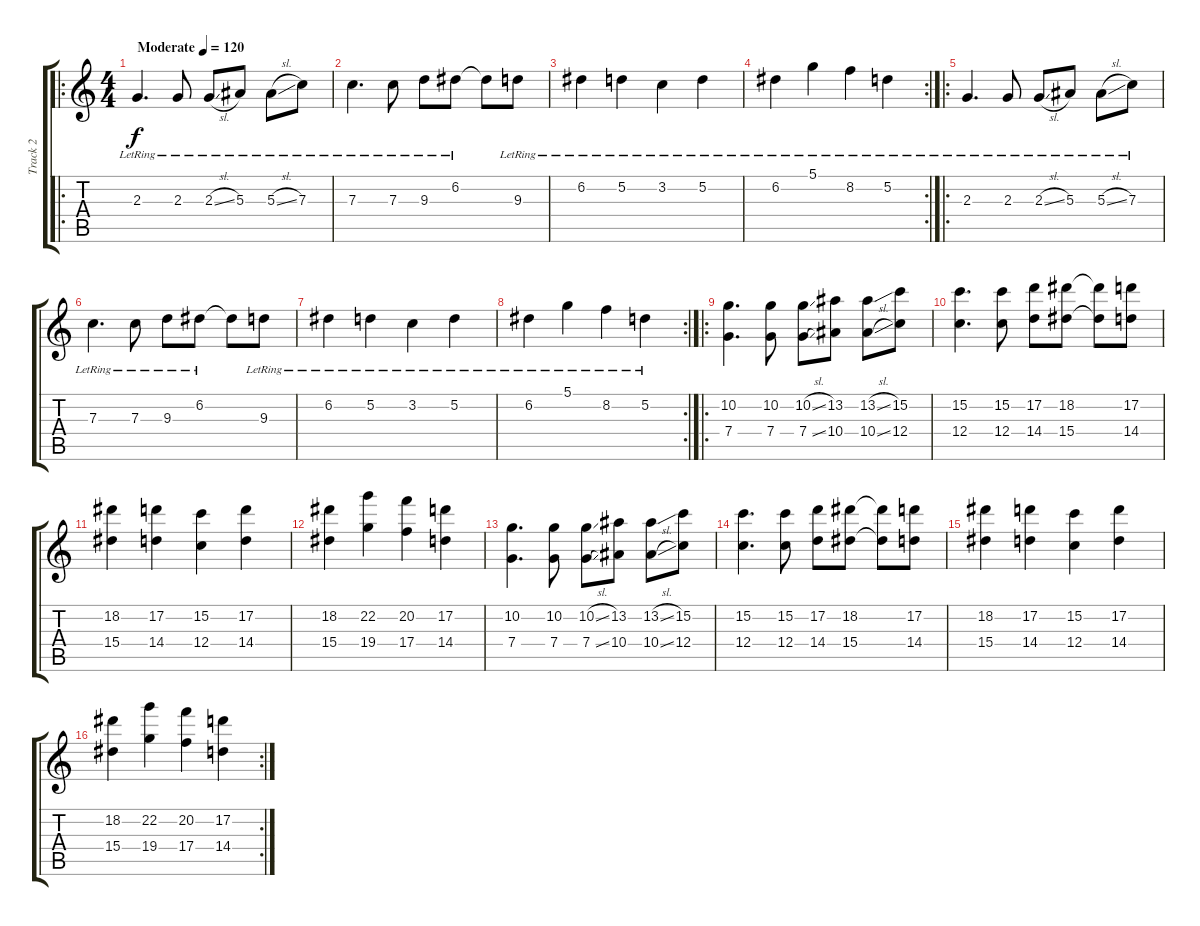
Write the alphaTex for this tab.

\track ("Track 2" "Track 2") {instrument acousticguitarsteel}
\staff {score tabs}
\tuning (D4 A3 F3 C3 G2 D2) {hide}
\ro
\ts (4 4)
\tempo (120 "Moderate")
\clef g2
\ks c
2.3{lr}.4{d dy f instrument acousticguitarsteel} 2.3{lr}.8 2.3{sl lr}.8 5.3{lr}.8 5.3{sl lr}.8 7.3{lr}.8 |
7.3{lr}.4{d} 7.3{lr}.8 9.3{lr}.8 6.2{lr}.8 6.2{t}.8 9.3{lr}.8 |
6.2{lr}.4 5.2{lr}.4 3.2{lr}.4 5.2{lr}.4 |
\rc 2
6.2{lr}.4 5.1{lr}.4 8.2{lr}.4 5.2{lr}.4 |
\ro
2.3{lr}.4{d} 2.3{lr}.8 2.3{sl lr}.8 5.3{lr}.8 5.3{sl lr}.8 7.3{lr}.8 |
7.3{lr}.4{d} 7.3{lr}.8 9.3{lr}.8 6.2{lr}.8 6.2{t}.8 9.3{lr}.8 |
6.2{lr}.4 5.2{lr}.4 3.2{lr}.4 5.2{lr}.4 |
\rc 2
6.2{lr}.4 5.1{lr}.4 8.2{lr}.4 5.2{lr}.4 |
\ro
(10.2 7.4).4{d instrument distortionguitar} (10.2 7.4).8 (10.2{sl} 7.4{sl}).8 (13.2 10.4).8 (13.2{sl} 10.4{sl}).8 (15.2 12.4).8 |
(15.2 12.4).4{d} (15.2 12.4).8 (17.2 14.4).8 (18.2 15.4).8 (18.2{t} 15.4{t}).8 (17.2 14.4).8 |
(18.2 15.4).4 (17.2 14.4).4 (15.2 12.4).4 (17.2 14.4).4 |
(18.2 15.4).4 (22.2 19.4).4 (20.2 17.4).4 (17.2 14.4).4 |
(10.2 7.4).4{d instrument distortionguitar} (10.2 7.4).8 (10.2{sl} 7.4{sl}).8 (13.2 10.4).8 (13.2{sl} 10.4{sl}).8 (15.2 12.4).8 |
(15.2 12.4).4{d} (15.2 12.4).8 (17.2 14.4).8 (18.2 15.4).8 (18.2{t} 15.4{t}).8 (17.2 14.4).8 |
(18.2 15.4).4 (17.2 14.4).4 (15.2 12.4).4 (17.2 14.4).4 |
\rc 2
(18.2 15.4).4 (22.2 19.4).4 (20.2 17.4).4 (17.2 14.4).4
